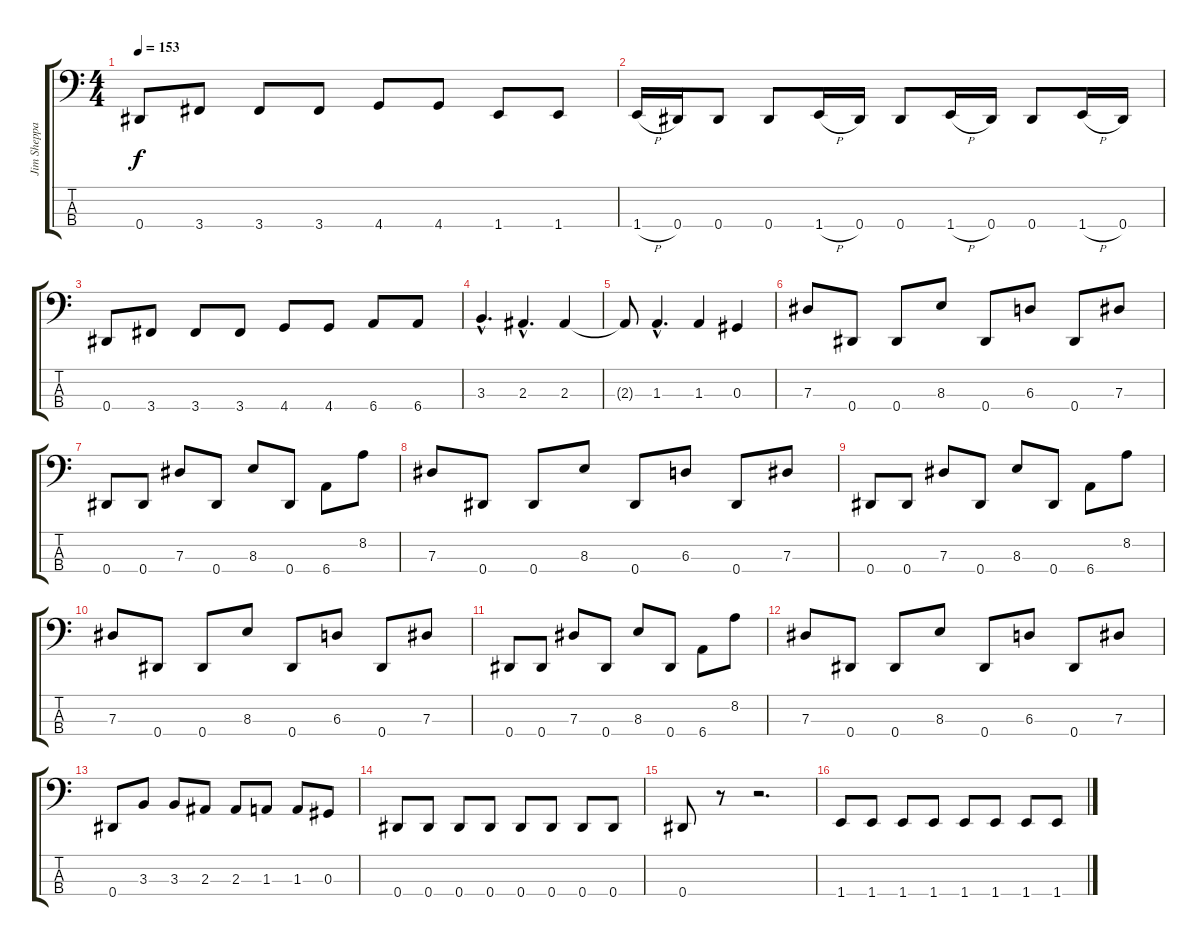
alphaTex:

\track ("Jim Sheppard" "Jim Sheppa") {instrument electricbassfinger}
\staff {score tabs}
\tuning (Gb2 Db2 Ab1 Eb1) {hide}
\ts (4 4)
\tempo 153
\clef f4
\ks c
0.4.8{dy f} 3.4.8 3.4.8 3.4.8 4.4.8 4.4.8 1.4.8 1.4.8 |
1.4{h}.16 0.4.16 0.4.8 0.4.8 1.4{h}.16 0.4.16 0.4.8 1.4{h}.16 0.4.16 0.4.8 1.4{h}.16 0.4.16 |
0.4.8 3.4.8 3.4.8 3.4.8 4.4.8 4.4.8 6.4.8 6.4.8 |
3.3{hac}.4{d} 2.3{hac}.4{d} 2.3.4 |
2.3{t}.8 1.3{hac}.4{d} 1.3.4 0.3.4 |
7.3.8{volume 14} 0.4.8 0.4.8 8.3.8 0.4.8 6.3.8 0.4.8 7.3.8 |
0.4.8 0.4.8 7.3.8 0.4.8 8.3.8 0.4.8 6.4.8 8.2.8 |
7.3.8 0.4.8 0.4.8 8.3.8 0.4.8 6.3.8 0.4.8 7.3.8 |
0.4.8 0.4.8 7.3.8 0.4.8 8.3.8 0.4.8 6.4.8 8.2.8 |
7.3.8 0.4.8 0.4.8 8.3.8 0.4.8 6.3.8 0.4.8 7.3.8 |
0.4.8 0.4.8 7.3.8 0.4.8 8.3.8 0.4.8 6.4.8 8.2.8 |
7.3.8 0.4.8 0.4.8 8.3.8 0.4.8 6.3.8 0.4.8 7.3.8 |
0.4.8 3.3.8 3.3.8 2.3.8 2.3.8 1.3.8 1.3.8 0.3.8 |
0.4.8 0.4.8 0.4.8 0.4.8 0.4.8 0.4.8 0.4.8 0.4.8 |
0.4.8 r.8 r.2{d} |
1.4.8 1.4.8 1.4.8 1.4.8 1.4.8 1.4.8 1.4.8 1.4.8
